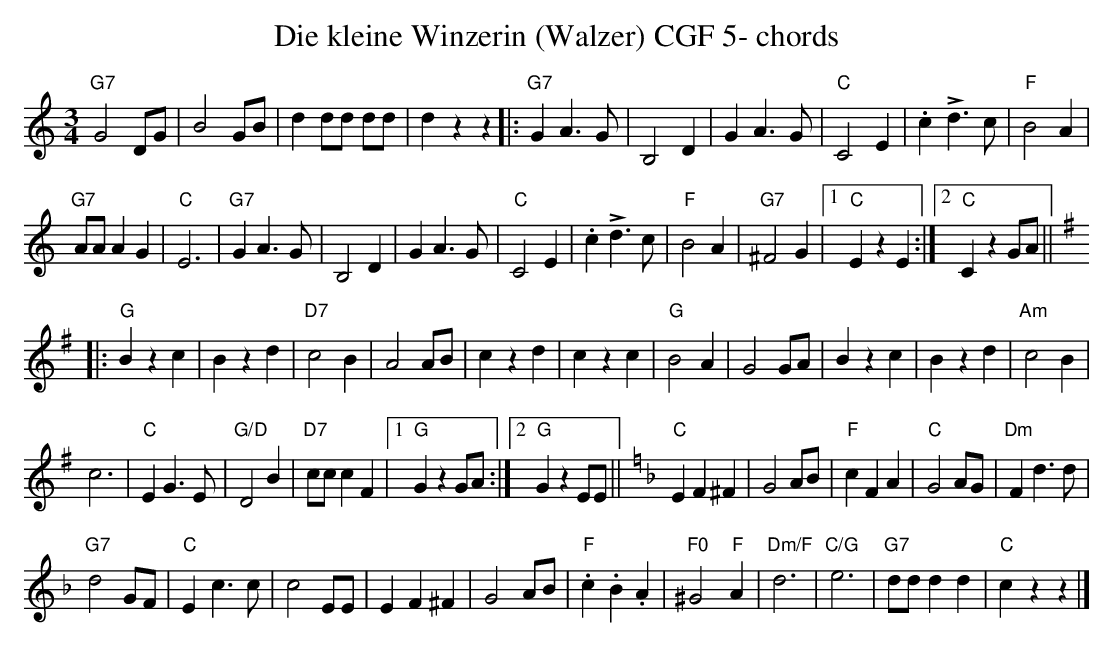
X:1
T:Die kleine Winzerin (Walzer) CGF 5- chords
M:3/4
L:1/4
K:Cmaj%%MIDI gchordon
"G7"G2D/2G/2 | B2G/2B/2 | dd/2d/2 d/2d/2 | dzz |: "G7"GA>G | B,2D | GA>G | "C"C2E | .c!>!d>c | "F"B2A |
"G7"A/2A/2AG | "C"E3 | "G7"GA>G | B,2D | GA>G | "C"C2E | .c!>!d>c | "F"B2A | "G7"^F2G |1 "C"EzE :|2 "C"CzG/2A/2 ||
[K:Gmaj] |: "G"Bzc | Bzd | "D7"c2B | A2A/2B/2 | czd | czc | "G"B2A | G2G/2A/2 | Bzc | Bzd | "Am"c2B |
c3 | "C"EG>E | "G/D"D2B | "D7"c/2c/2cF |1 "G"GzG/2A/2 :|2 "G"GzE/2E/2 || [K:Fmaj] "C"EF^F | G2A/2B/2 | "F"cFA | "C"G2A/2G/2 | "Dm"Fd>d |
"G7"d2G/2F/2 | "C"Ec>c | c2E/2E/2 | EF^F | G2A/2B/2 | "F".c.B.A | "F0"^G2"F"A | "Dm/F"d3 | "C/G"e3 | "G7"d/2d/2dd | "C"czz |]
